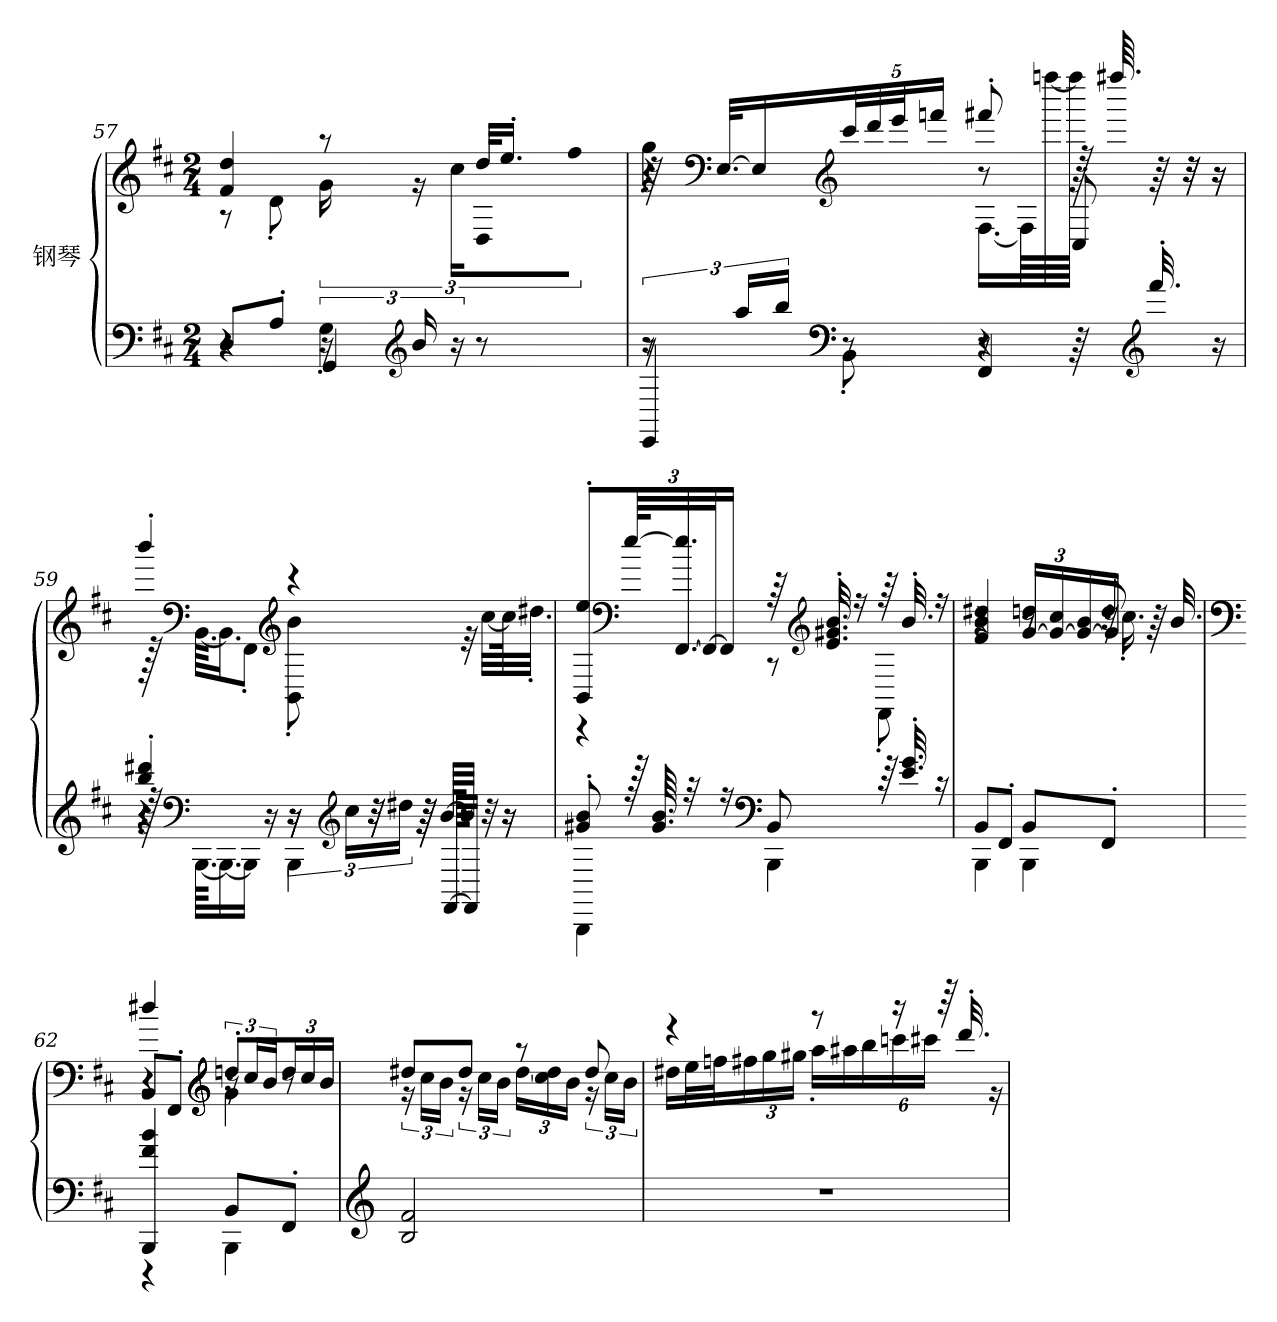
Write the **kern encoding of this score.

**kern	**kern
*part1	*part1
*staff2	*staff1
*I"钢琴	*
*clefF4	*clefG2
*k[f#c#]	*k[f#c#]
*M2/4	*M2/4
=57	=57
*^	*^
*	*^	*	*
8D/L	4r	4r	4f#/ 4dd/	8r
8A'/J	.	.	.	8d'\
24r	4G'\	4GG/	8r	24g\
*clefG2	*	*	*	*
24b/	.	.	.	24r
24r	.	.	.	24cc#\LL
8r	.	.	32dd/KLL	16D\
.	.	.	16.ee'/JJ	.
.	.	.	.	16ff#\JJ
!!LO:PB:g=z
=58	=58	=58	=58	=58
*	*	*	*	*^
24r	8r	4EE/	64r	4gg'\	4r
*	*	*	*clefF4	*	*
.	.	.	[32.E/KLL	.	.
24aa/LL	.	.	.	.	.
.	.	.	16E/]	.	.
24bb/JJ	.	.	.	.	.
*clefF4	*	*	*clefG2	*	*
*	*	*	*Xbrackettup	*	*
8r	8BB'\	.	40ccc#/L	.	.
.	.	.	40ddd/	.	.
.	.	.	40eee/J	.	.
.	.	.	20fffn/JJ	.	.
8r	4r	4FF#/	8fff#X'/	[16.F#\LL	8r
.	.	.	.	64F#\LL]	.
.	.	.	.	[64ffffn\	.
64r	.	.	128r	64ffff\JJJJ]	8C#'/
.	.	.	64.ffff#X/	.	.
*clefG2	*	*	*	*	*
32.fff#'/	.	.	.	64r	.
.	.	.	32r	32r	.
16r	.	.	16r	16r	.
*	*	*	*	*v	*v
!!LO:LB:g=z
=59	=59	=59	=59	=59
*	*	*^	*	*
4bb/' 4ddd#X/'	128r	4r	4r	4bbb'/	128r
*clefF4	*	*	*	*clefF4	*
.	[64.BBB\KKLL	.	.	.	[64.BB\KKLL
.	16.BBB\_	.	.	.	16.BB\J]
.	16BBB\JJ]	.	.	.	8FF#'\J
.	16r	.	.	.	.
*	*	*	*	*clefG2	*
16r	24r	16r	4BBB\	4r	8BB\' 8b\'
*clefG2	*	*	*	*	*
.	24cc#\LL	.	.	.	.
32r	.	32r	.	.	.
.	24dd#X\JJ	.	.	.	.
64r	.	64r	.	.	.
[64b/KLLL	.	[64FF#/KKLL	.	.	.
32b/JJJ]	8r	16FF#/JJ]	.	.	32r
32r	.	.	.	.	[32cc#\LLL
16r	.	16r	.	.	64cc#\K]
.	.	.	.	.	32.dd#X'\JJJ
*	*v	*v	*v	*	*
!!LO:LB:g=z	!!
=60	=60	=60	=60
8g#X/' 8b/'	4BBB\	8BB/' 8ee/'L	4r
*	*	*clefF4	*
128r	.	[96ee/KLL	.
64.g#/ 64.b/	.	.	.
.	.	[48.FF#/ 48.ee/]	.
32r	.	.	.
.	.	48FF#/J_	.
16r	.	16FF#/JJ]	.
*clefF4	*	*	*
8BB/	4BBB\	64r	8r
*	*	*clefG2	*
.	.	32.e/' 32.g#X/' 32.b/'	.
.	.	16r	.
64r	.	64r	8FF#'\
32.e/' 32.g#/'	.	32.b'/	.
16r	.	16r	.
=61	=61	=61	=61
*	*	*	*^
8BB/L	4BBB\	4r	4r	4f#/ 4b/ 4dd#X/
8FF#'/J	.	.	.	.
8BB/L	4BBB\	8r	8r	[24g/ 24ddn/LL
.	.	.	.	24g/_ 24cc#/
.	.	.	.	24g/_ 24b/
8FF#'/J	.	8dd'/	32r	16g/JJ]
.	.	.	16.cc#'\	.
.	.	.	.	64r
.	.	.	.	32.b/
!!LO:LB:g=z	!!	!!
=62	=62	=62	=62	=62
*	*	*clefF4	*	*
4BBB/ 4f#/ 4b/	4r	4dd#X/	4r	8BB/L
.	.	.	.	8FF#'/J
*	*	*clefG2	*	*
*	*	*	*	*brackettup
8BB/L	4BBB\	8ddn'/L	4g\	24r
.	.	.	.	24cc#/LL
.	.	.	.	24b/JJ
*	*	*Xbrackettup	*	*
8FF#'/J	.	24dd/L	.	8r
.	.	24cc#/	.	.
.	.	24b/JJ	.	.
*v	*v	*	*	*
*	*v	*v	*v
=63	=63
*clefG2	*
*	*^
*	*	*brackettup
2B/ 2f#/	8dd#X/L	24r
.	.	24cc#\LL
.	.	24b\JJ
.	8dd#/J	24r
.	.	24cc#\LL
.	.	24b\JJ
*	*	*Xbrackettup
.	8r	[24dd#\LL
.	.	24cc#\ 24dd#\]
.	.	24b\JJ
*	*	*brackettup
.	8dd#/	24r
.	.	24cc#\LL
.	.	24b\JJ
!!LO:LB:g=z	!!
=64	=64	=64
2r	4r	16dd#X\LL
.	.	32ee\L
.	.	32ffn\J
*	*	*Xbrackettup
.	.	24ff#X\
.	.	24gg\
.	.	24gg#X\JJ
.	8r	24aa'\LL
.	.	24aa#X\
.	.	24bb\
*	*	*brackettup
.	16r	24cccn\
.	.	24ccc#X\JJ
.	64r	.
.	32.ddd'/	.
.	.	24r
*	*v	*v
=	=
*-	*-
